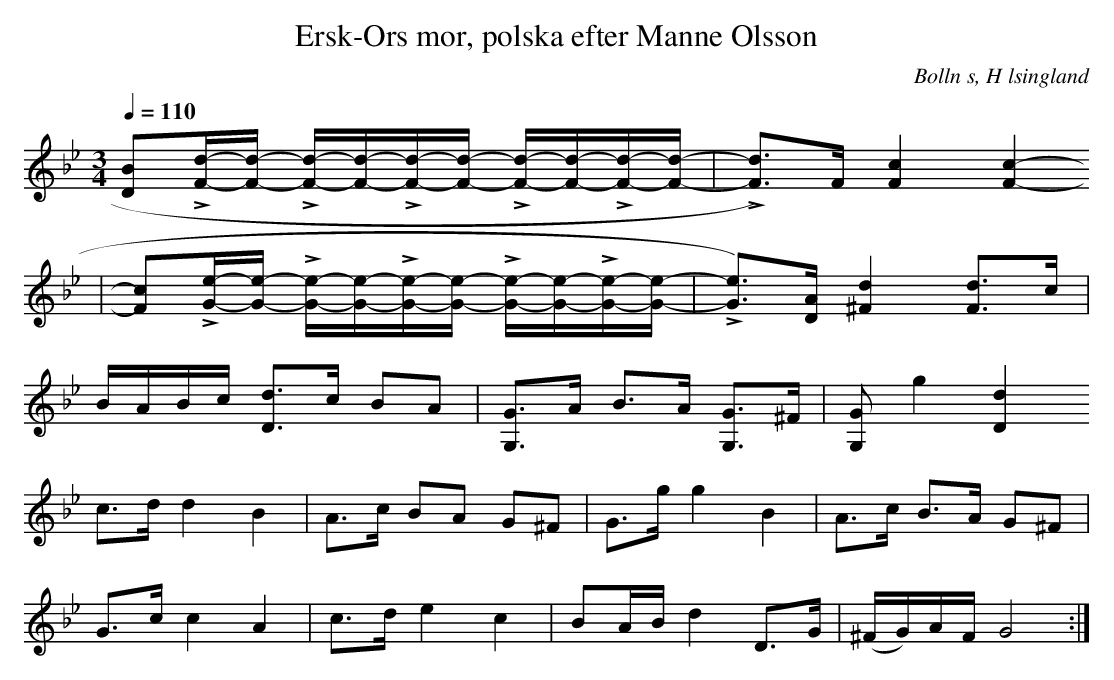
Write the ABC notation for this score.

X:1
T: Ersk-Ors mor, polska efter Manne Olsson
O:Bolln s, H lsingland
M:3/4
L:1/8
Q:1/4=110
K:Gm
[D B]L[F/d/]-[F/d/] - L[F/d/]-[F/d/]-L[F/d/]-[F/d/] - L[F/d/]-[F/d/]-L[F/d/]-[F/d/]-| L[F d])>F [-F2 c2] [F2 c2]-
|[F c]L[G/e/]-[G/e/] - L[G/e/]-[G/e/]-L[G/e/]-[G/e/] - L[G/e/]-[G/e/]-L[G/e/]-[G/e/]-| L[Ge])>[D A] [^F2 d2] [F d]>c|
B/A/B/c/ [D d]>c BA|[G, G]>A B>A [G, G]>^F|[G, G] g2 [D2 d2]
c>d    d2       B2           | A>c    BA       G^F       | G>g    g2 B2     | A>c         B>A G^F  |
G>c    c2       A2           | c>d    e2       c2        | BA/B/  d2 D>G   | (^F/G/)A/F/ G4      :|
